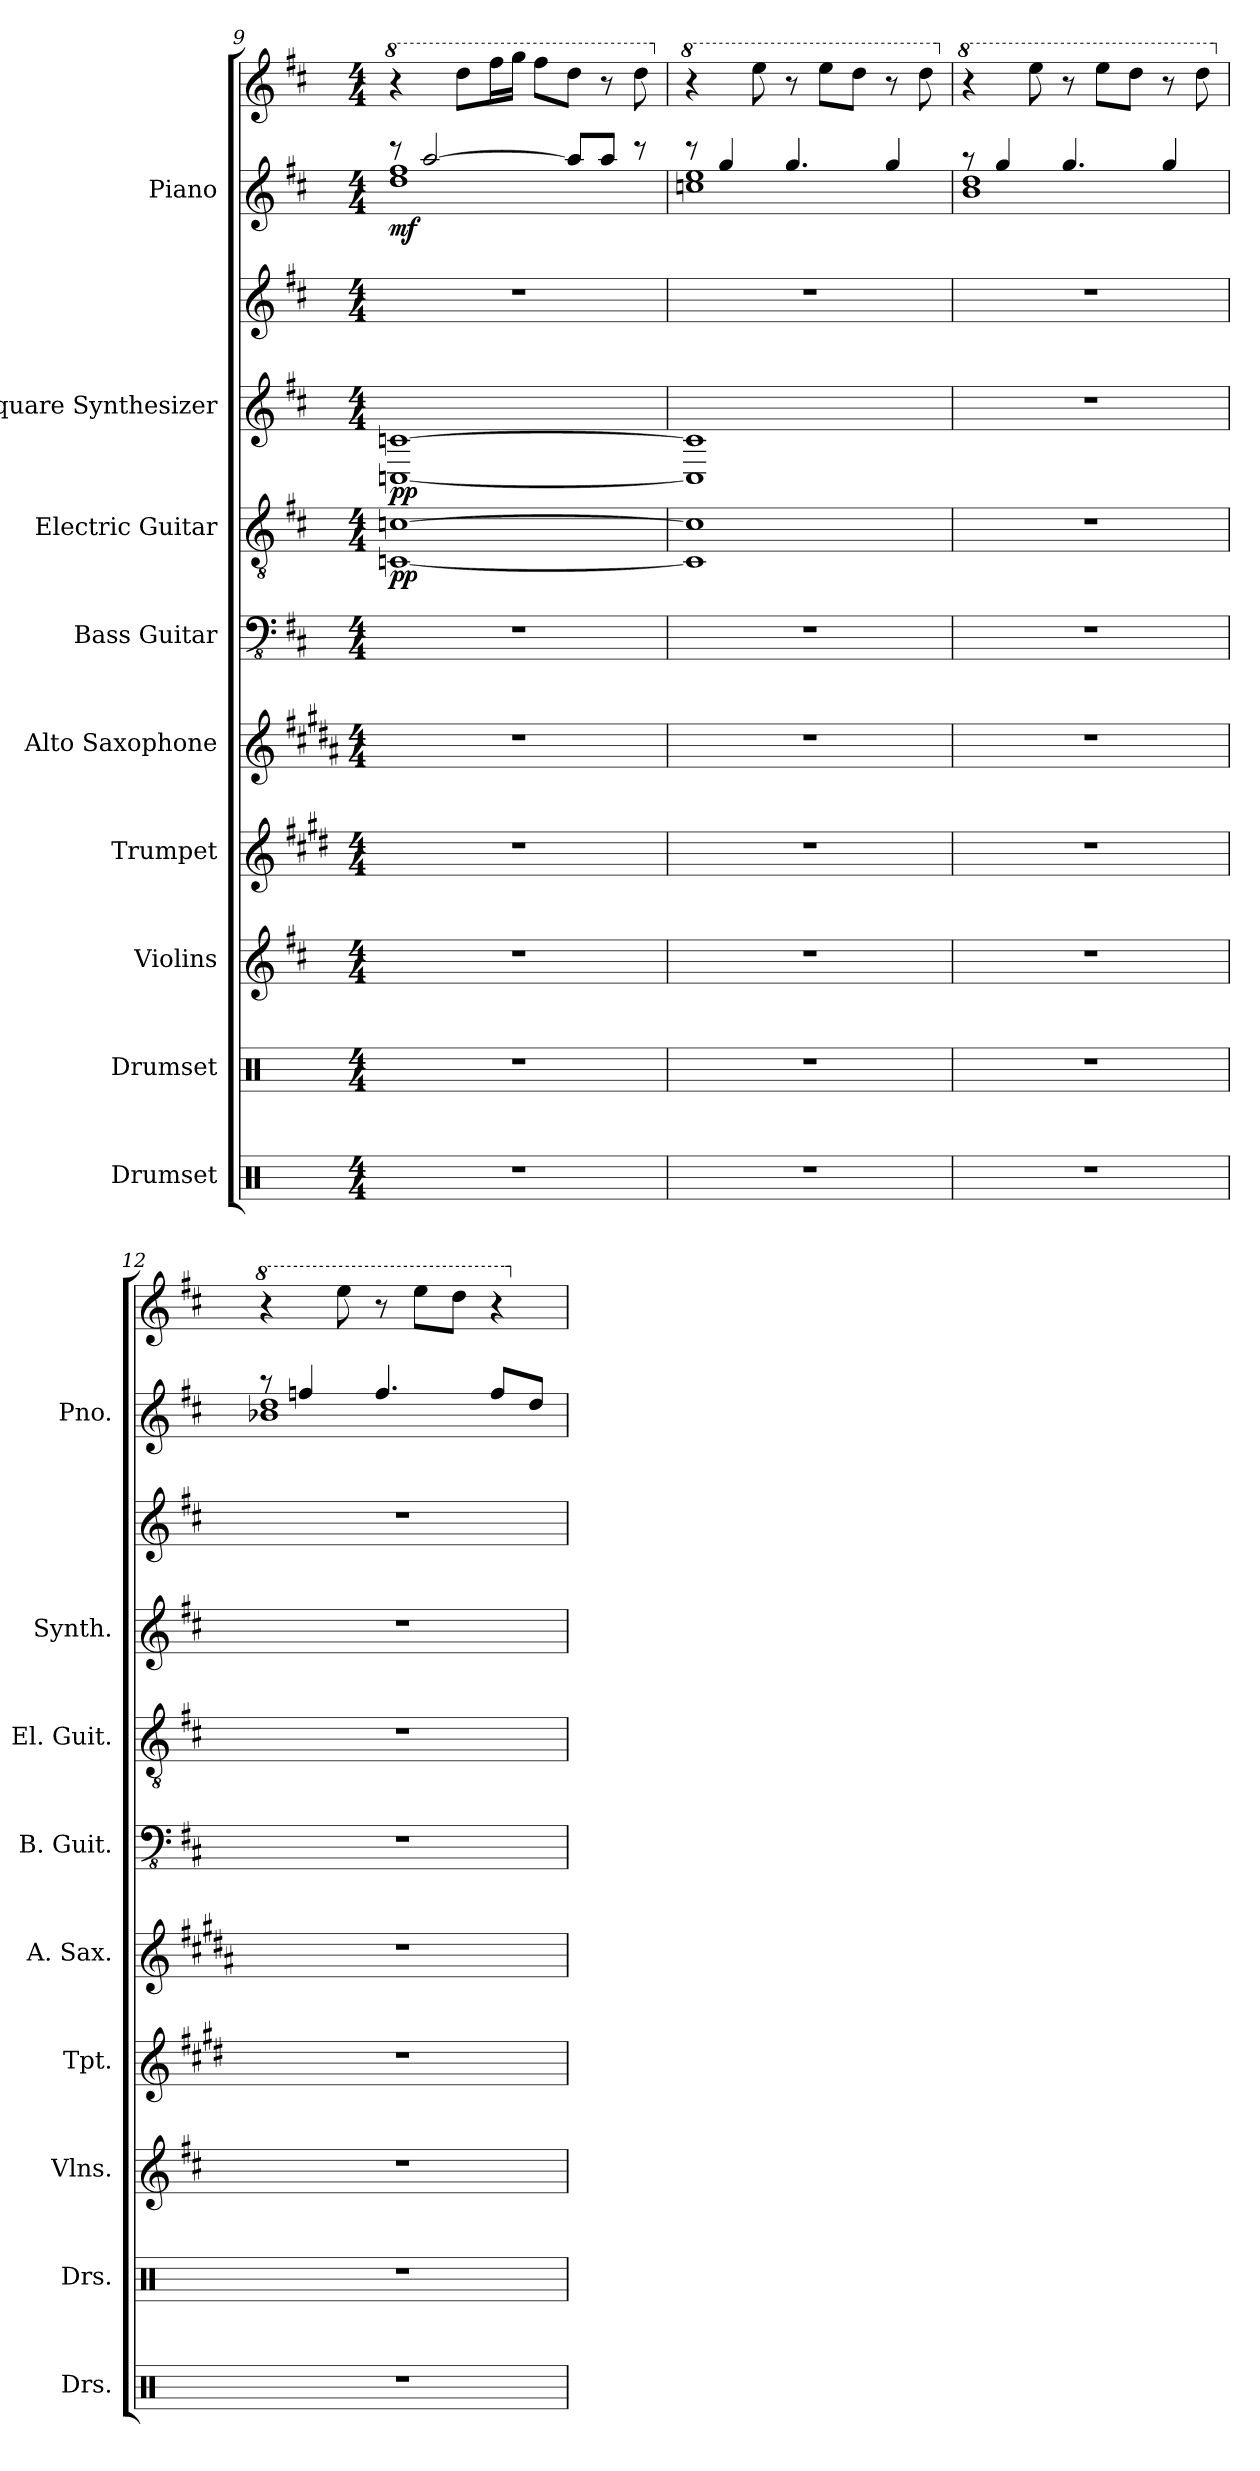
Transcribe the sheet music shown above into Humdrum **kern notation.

**kern	**kern	**kern	**kern	**kern	**kern	**kern	**dynam	**kern	**kern	**dynam	**kern	**kern	**dynam
*part9	*part8	*part7	*part6	*part5	*part4	*part3	*part3	*part2	*part2	*part2	*part1	*part1	*part1
*staff11	*staff10	*staff9	*staff8	*staff7	*staff6	*staff5	*staff5	*staff4	*staff3	*staff3/4	*staff2	*staff1	*staff1/2
*I"Drumset	*I"Drumset	*I"Violins	*I"Trumpet	*I"Alto Saxophone	*I"Bass Guitar	*I"Electric Guitar	*	*I"Square Synthesizer	*	*	*I"Piano	*	*
*I'Drs.	*I'Drs.	*I'Vlns.	*I'Tpt.	*I'A. Sax.	*I'B. Guit.	*I'El. Guit.	*	*I'Synth.	*	*	*I'Pno.	*	*
*clefX	*clefX	*clefG2	*clefG2	*clefG2	*clefFv4	*clefGv2	*	*clefG2	*clefG2	*	*clefG2	*clefG2	*
*	*	*	*ITrd1c2	*ITrd5c9	*	*	*	*	*	*	*	*	*
*k[]	*k[]	*k[f#c#]	*k[f#c#]	*k[f#c#]	*k[f#c#]	*k[f#c#]	*	*k[f#c#]	*k[f#c#]	*	*k[f#c#]	*k[f#c#]	*
*M4/4	*M4/4	*M4/4	*M4/4	*M4/4	*M4/4	*M4/4	*	*M4/4	*M4/4	*	*M4/4	*M4/4	*
*MM150	*MM150	*MM150	*MM150	*MM150	*MM150	*MM150	*	*MM150	*MM150	*	*MM150	*MM150	*
=9	=9	=9	=9	=9	=9	=9	=9	=9	=9	=9	=9	=9	=9
*	*	*	*	*	*	*	*	*	*	*	*^	*	*
*	*	*	*	*	*	*	*	*	*	*	*	*	*8va	*
!	!	!	!	!	!	!	!LO:DY:b	!	!	!LO:DY:b=2	!	!	!	!LO:DY:b=2
1r	1r	1r	1r	1r	1r	[1Cn [1cn	pp	[1Cn [1cn	1r	pp	8r	1dd 1ff#	4r	mf
.	.	.	.	.	.	.	.	.	.	.	[2aa/	.	.	.
.	.	.	.	.	.	.	.	.	.	.	.	.	8ddd\L	.
.	.	.	.	.	.	.	.	.	.	.	.	.	16fff#\L	.
.	.	.	.	.	.	.	.	.	.	.	.	.	16ggg\JJ	.
.	.	.	.	.	.	.	.	.	.	.	.	.	8fff#\L	.
.	.	.	.	.	.	.	.	.	.	.	8aa/L]	.	8ddd\J	.
.	.	.	.	.	.	.	.	.	.	.	8aa/J	.	8r	.
.	.	.	.	.	.	.	.	.	.	.	8r	.	8ddd\	.
=10	=10	=10	=10	=10	=10	=10	=10	=10	=10	=10	=10	=10	=10	=10
*	*	*	*	*	*	*	*	*	*	*	*	*	*X8va	*
*	*	*	*	*	*	*	*	*	*	*	*	*	*8va	*
1r	1r	1r	1r	1r	1r	1C] 1c]	.	1C] 1c]	1r	.	8r	1ccn 1ee	4r	.
.	.	.	.	.	.	.	.	.	.	.	4gg/	.	.	.
.	.	.	.	.	.	.	.	.	.	.	.	.	8eee\	.
.	.	.	.	.	.	.	.	.	.	.	4.gg/	.	8r	.
.	.	.	.	.	.	.	.	.	.	.	.	.	8eee\L	.
.	.	.	.	.	.	.	.	.	.	.	.	.	8ddd\J	.
.	.	.	.	.	.	.	.	.	.	.	4gg/	.	8r	.
.	.	.	.	.	.	.	.	.	.	.	.	.	8ddd\	.
=11	=11	=11	=11	=11	=11	=11	=11	=11	=11	=11	=11	=11	=11	=11
*	*	*	*	*	*	*	*	*	*	*	*	*	*X8va	*
*	*	*	*	*	*	*	*	*	*	*	*	*	*8va	*
1r	1r	1r	1r	1r	1r	1r	.	1r	1r	.	8r	1b 1dd	4r	.
.	.	.	.	.	.	.	.	.	.	.	4gg/	.	.	.
.	.	.	.	.	.	.	.	.	.	.	.	.	8eee\	.
.	.	.	.	.	.	.	.	.	.	.	4.gg/	.	8r	.
.	.	.	.	.	.	.	.	.	.	.	.	.	8eee\L	.
.	.	.	.	.	.	.	.	.	.	.	.	.	8ddd\J	.
.	.	.	.	.	.	.	.	.	.	.	4gg/	.	8r	.
.	.	.	.	.	.	.	.	.	.	.	.	.	8ddd\	.
=12	=12	=12	=12	=12	=12	=12	=12	=12	=12	=12	=12	=12	=12	=12
*	*	*	*	*	*	*	*	*	*	*	*	*	*X8va	*
*	*	*	*	*	*	*	*	*	*	*	*	*	*8va	*
1r	1r	1r	1r	1r	1r	1r	.	1r	1r	.	8r	1b-X 1dd	4r	.
.	.	.	.	.	.	.	.	.	.	.	4ffn/	.	.	.
.	.	.	.	.	.	.	.	.	.	.	.	.	8eee\	.
.	.	.	.	.	.	.	.	.	.	.	4.ff/	.	8r	.
.	.	.	.	.	.	.	.	.	.	.	.	.	8eee\L	.
.	.	.	.	.	.	.	.	.	.	.	.	.	8ddd\J	.
.	.	.	.	.	.	.	.	.	.	.	8ff/L	.	4r	.
.	.	.	.	.	.	.	.	.	.	.	8dd/J	.	.	.
*	*	*	*	*	*	*	*	*	*	*	*v	*v	*	*
*	*	*	*	*	*	*	*	*	*	*	*	*X8va	*
=	=	=	=	=	=	=	=	=	=	=	=	=	=
*-	*-	*-	*-	*-	*-	*-	*-	*-	*-	*-	*-	*-	*-
